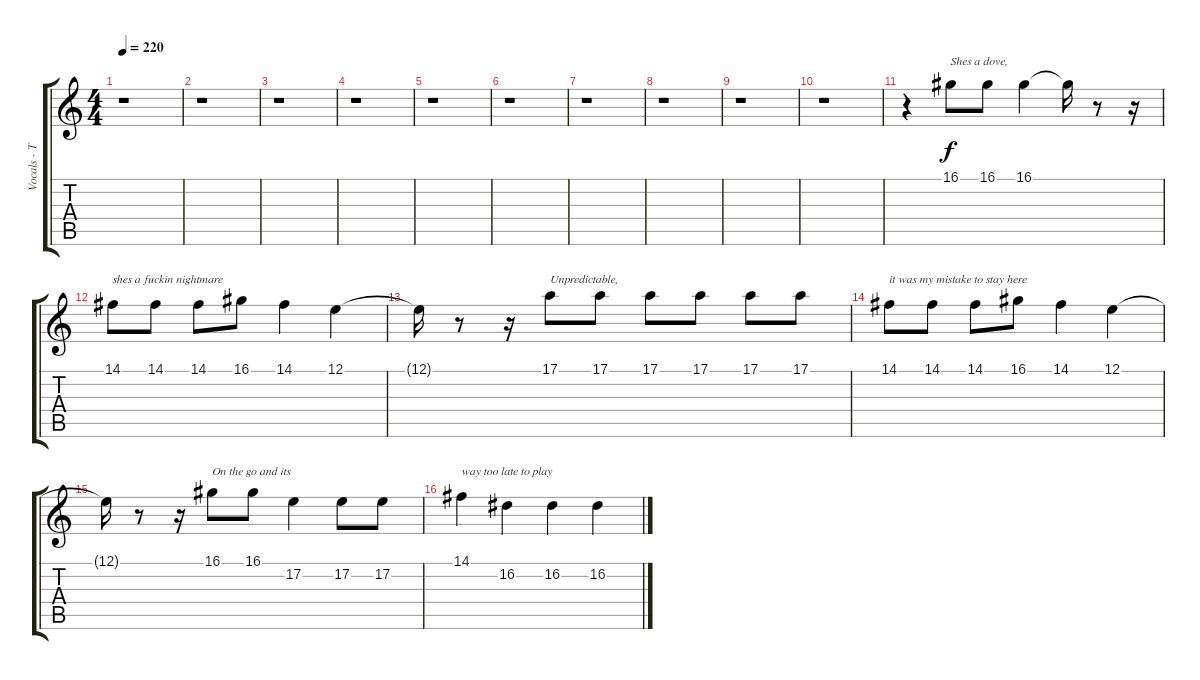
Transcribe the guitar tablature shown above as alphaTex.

\track ("Vocals - Tom " "Vocals - T") {instrument tenorsax}
\staff {score tabs}
\tuning (E4 B3 G3 D3 A2 E2) {hide}
\ts (4 4)
\tempo 220
\clef g2
\ks c
r.1{dy f} |
r.1 |
r.1 |
r.1 |
r.1 |
r.1 |
r.1 |
r.1 |
r.1 |
r.1 |
r.4 16.1.8{txt "Shes a dove, "} 16.1.8 16.1.4 16.1{t}.16 r.8 r.16 |
14.1.8{txt "shes a fuckin nightmare"} 14.1.8 14.1.8 16.1.8 14.1.4 12.1.4 |
12.1{t}.16 r.8 r.16 17.1.8{txt "Unpredictable,  "} 17.1.8 17.1.8 17.1.8 17.1.8 17.1.8 |
14.1.8{txt "it was my mistake to stay here"} 14.1.8 14.1.8 16.1.8 14.1.4 12.1.4 |
12.1{t}.16 r.8 r.16 16.1.8{txt "On the go and its "} 16.1.8 17.2.4 17.2.8 17.2.8 |
14.1.4{txt "way too late to play"} 16.2.4 16.2.4 16.2.4
